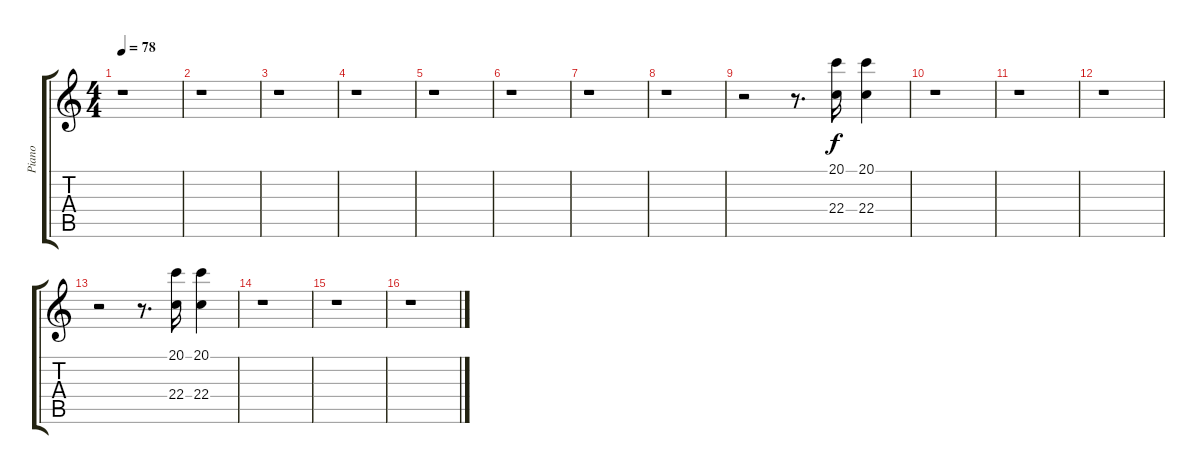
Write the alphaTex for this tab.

\track ("Piano         " "Piano     ") {instrument acousticgrandpiano}
\staff {score tabs}
\tuning (E4 B3 G3 D3 A2 E2) {hide}
\ts (4 4)
\tempo 78
\clef g2
\ks c
r.1{dy f} |
r.1 |
r.1 |
r.1 |
r.1 |
r.1 |
r.1 |
r.1 |
r.2 r.8{d} (20.1 22.4).16 (20.1 22.4).4 |
r.1 |
r.1 |
r.1 |
r.2 r.8{d} (20.1 22.4).16 (20.1 22.4).4 |
r.1 |
r.1 |
r.1
